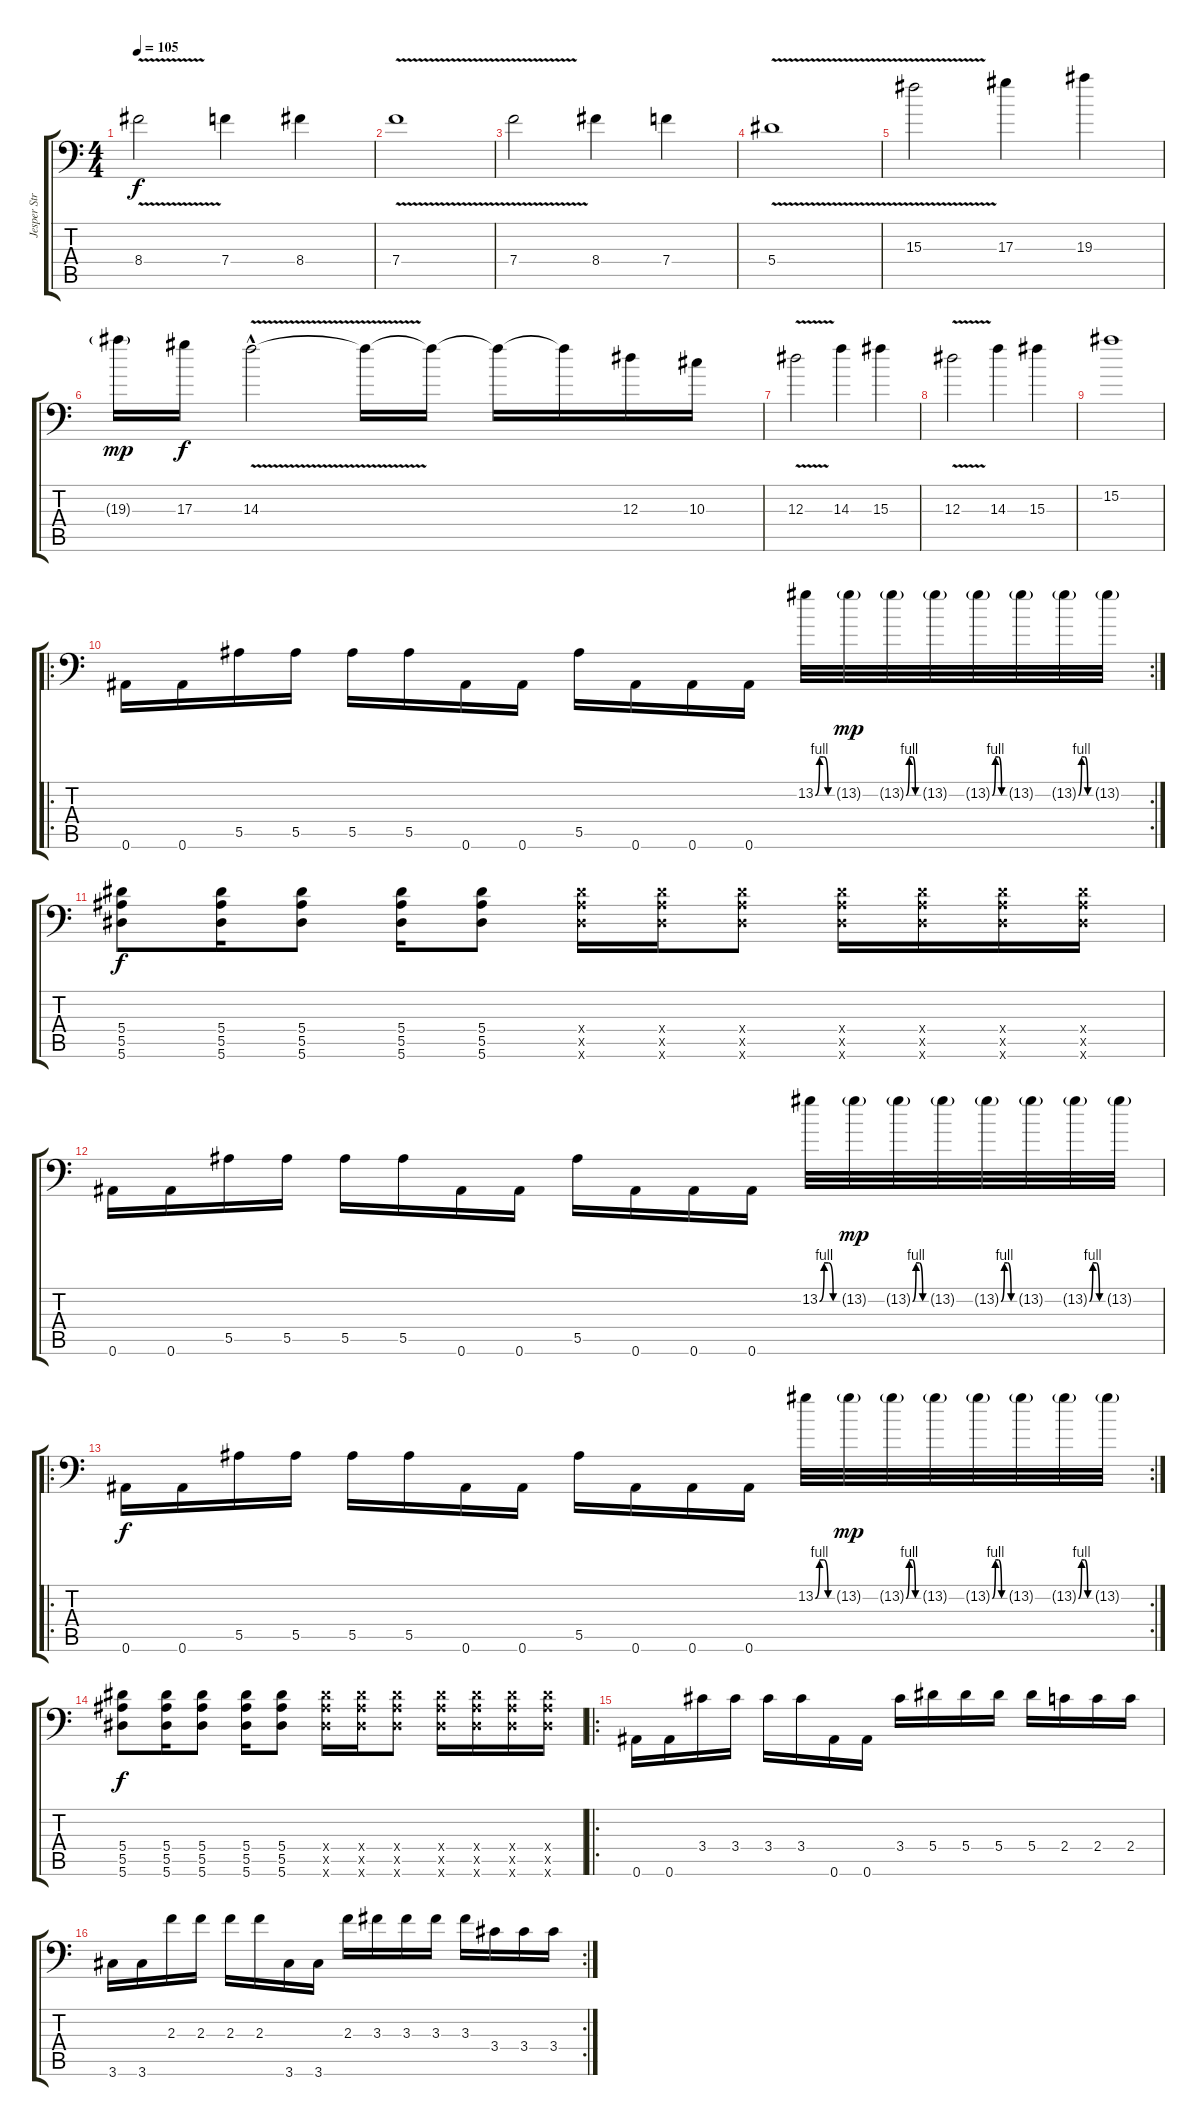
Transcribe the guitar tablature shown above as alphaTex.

\track ("Jesper Stromblad" "Jesper Str") {instrument distortionguitar}
\staff {score tabs}
\tuning (C4 G3 Eb3 Bb2 F2 Bb1) {hide}
\ts (4 4)
\tempo 105
\clef f4
\ks c
8.4{v}.2{dy f} 7.4.4 8.4.4 |
7.4{v}.1 |
7.4{v}.2 8.4.4 7.4.4 |
5.4{v}.1 |
15.3{v}.2 17.3.4 19.3.4 |
19.3{g}.16{dy mp} 17.3.16{dy f} 14.3{v hac}.2 14.3{t}.16 14.3{t}.16 14.3{t}.16 14.3{t}.16 12.3.16 10.3.16 |
12.3{v}.2 14.3.4 15.3.4 |
12.3{v}.2 14.3.4 15.3.4 |
15.2.1 |
\ro
\rc 2
0.6.16 0.6.16 5.5.16 5.5.16 5.5.16 5.5.16 0.6.16 0.6.16 5.5.16 0.6.16 0.6.16 0.6.16 13.2{be (custom 0 0 15 4 30 4 45 0 60 0)}.32 13.2{g}.32{dy mp} 13.2{be (custom 0 0 15 4 30 4 45 0 60 0) g}.32 13.2{g}.32 13.2{be (custom 0 0 15 4 30 4 45 0 60 0) g}.32 13.2{g}.32 13.2{be (custom 0 0 15 4 30 4 45 0 60 0) g}.32 13.2{g}.32 |
(5.4 5.5 5.6).8{dy f} (5.4 5.5 5.6).16 (5.4 5.5 5.6).8 (5.4 5.5 5.6).16 (5.4 5.5 5.6).8 (5.4{x} 5.5{x} 5.6{x}).16 (5.4{x} 5.5{x} 5.6{x}).16 (5.4{x} 5.5{x} 5.6{x}).8 (5.4{x} 5.5{x} 5.6{x}).16 (5.4{x} 5.5{x} 5.6{x}).16 (5.4{x} 5.5{x} 5.6{x}).16 (5.4{x} 5.5{x} 5.6{x}).16 |
0.6.16 0.6.16 5.5.16 5.5.16 5.5.16 5.5.16 0.6.16 0.6.16 5.5.16 0.6.16 0.6.16 0.6.16 13.2{be (custom 0 0 15 4 30 4 45 0 60 0)}.32 13.2{g}.32{dy mp} 13.2{be (custom 0 0 15 4 30 4 45 0 60 0) g}.32 13.2{g}.32 13.2{be (custom 0 0 15 4 30 4 45 0 60 0) g}.32 13.2{g}.32 13.2{be (custom 0 0 15 4 30 4 45 0 60 0) g}.32 13.2{g}.32 |
\ro
\rc 2
0.6.16{dy f} 0.6.16 5.5.16 5.5.16 5.5.16 5.5.16 0.6.16 0.6.16 5.5.16 0.6.16 0.6.16 0.6.16 13.2{be (custom 0 0 15 4 30 4 45 0 60 0)}.32 13.2{g}.32{dy mp} 13.2{be (custom 0 0 15 4 30 4 45 0 60 0) g}.32 13.2{g}.32 13.2{be (custom 0 0 15 4 30 4 45 0 60 0) g}.32 13.2{g}.32 13.2{be (custom 0 0 15 4 30 4 45 0 60 0) g}.32 13.2{g}.32 |
(5.4 5.5 5.6).8{dy f} (5.4 5.5 5.6).16 (5.4 5.5 5.6).8 (5.4 5.5 5.6).16 (5.4 5.5 5.6).8 (5.4{x} 5.5{x} 5.6{x}).16 (5.4{x} 5.5{x} 5.6{x}).16 (5.4{x} 5.5{x} 5.6{x}).8 (5.4{x} 5.5{x} 5.6{x}).16 (5.4{x} 5.5{x} 5.6{x}).16 (5.4{x} 5.5{x} 5.6{x}).16 (5.4{x} 5.5{x} 5.6{x}).16 |
\ro
0.6.16 0.6.16 3.4.16 3.4.16 3.4.16 3.4.16 0.6.16 0.6.16 3.4.16 5.4.16 5.4.16 5.4.16 5.4.16 2.4.16 2.4.16 2.4.16 |
\rc 2
3.6.16 3.6.16 2.3.16 2.3.16 2.3.16 2.3.16 3.6.16 3.6.16 2.3.16 3.3.16 3.3.16 3.3.16 3.3.16 3.4.16 3.4.16 3.4.16
